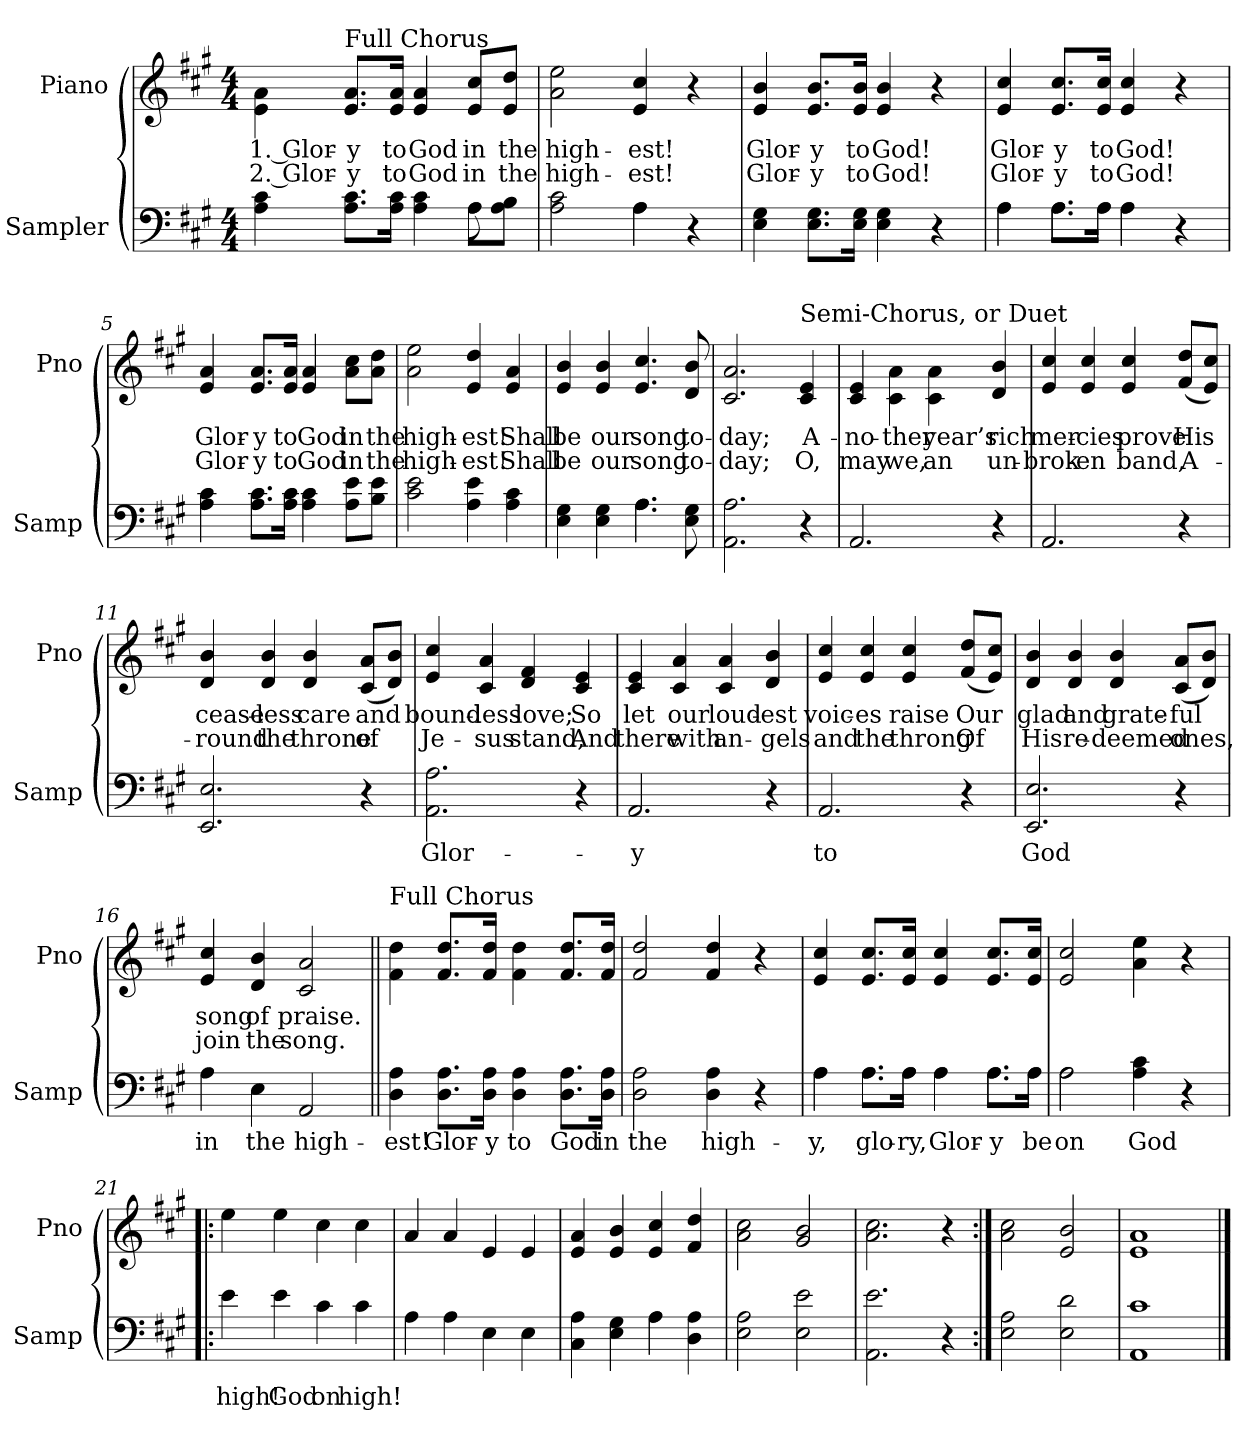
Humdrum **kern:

**kern	**text	**kern	**text	**text
*part2	*part2	*part1	*part1	*part1
*staff2	*staff2	*staff1	*staff1	*staff1
*I"Sampler	*	*I"Piano	*	*
*I'Samp	*	*I'Pno	*	*
*clefF4	*	*clefG2	*	*
*k[f#c#g#]	*	*k[f#c#g#]	*	*
*A:	*	*A:	*	*
*M4/4	*	*M4/4	*	*
=1	=1	=1	=1	=1
*^	*	*	*	*
4A 4c#	2.ryy	.	4e\ 4a\	1. Glor-	2. Glor-
!	!	!	!LO:TX:t=Full Chorus	!	!
8.A\ 8.c#\L	.	.	8.e/ 8.a/L	-y	-y
16A\ 16c#\Jk	.	.	16e/ 16a/Jk	to	to
4A 4c#	.	.	4e 4a	God	God
8A\L	8A	.	8e/ 8cc#/L	in	in
8A\ 8B\J	8ryy	.	8e/ 8dd/J	the	the
=2	=2	=2	=2	=2	=2
2A 2c#	2ryy	.	2a 2ee	high-	high-
4A\	4A	.	4e 4cc#	-est!	-est!
4r	4ryy	.	4r	.	.
*v	*v	*	*	*	*
=3	=3	=3	=3	=3
4E 4G#	.	4e 4b	Glor-	Glor-
8.E\ 8.G#\L	.	8.e/ 8.b/L	-y	-y
16E\ 16G#\Jk	.	16e/ 16b/Jk	to	to
4E 4G#	.	4e 4b	God!	God!
4r	.	4r	.	.
=4	=4	=4	=4	=4
*^	*	*	*	*
4A\	4A	.	4e 4cc#	Glor-	Glor-
8.A\L	8.A\L	.	8.e/ 8.cc#/L	-y	-y
16A\Jk	16A\Jk	.	16e/ 16cc#/Jk	to	to
4A\	4A	.	4e 4cc#	God!	God!
4r	4ryy	.	4r	.	.
*v	*v	*	*	*	*
=5	=5	=5	=5	=5
4A 4c#	.	4e 4a	Glor-	Glor-
8.A\ 8.c#\L	.	8.e/ 8.a/L	-y	-y
16A\ 16c#\Jk	.	16e/ 16a/Jk	to	to
4A 4c#	.	4e 4a	God	God
8A\ 8e\L	.	8a\ 8cc#\L	in	in
8B\ 8e\J	.	8a\ 8dd\J	the	the
=6	=6	=6	=6	=6
2c# 2e	.	2a 2ee	high-	high-
4A 4e	.	4e 4dd	-est!	-est!
4A 4c#	.	4e 4a	Shall	Shall
=7	=7	=7	=7	=7
*^	*	*	*	*
4E 4G#	2ryy	.	4e 4b	be	be
4E 4G#	.	.	4e 4b	our	our
4.A\	4.A	.	4.e 4.cc#	song	song
8E 8G#	8ryy	.	8d 8b	to-	to-
*v	*v	*	*	*	*
=8	=8	=8	=8	=8
2.AA 2.A	.	2.c# 2.a	-day;	-day;
!	!	!LO:TX:t=Semi-Chorus, or Duet	!	!
4r	.	4c# 4e	A-	O,
=9	=9	=9	=9	=9
2.AA	.	4c# 4e	-no-	may
.	.	4c#\ 4a\	-ther	we,
.	.	4c#\ 4a\	year’s	an
4r	.	4d 4b	rich	un-
=10	=10	=10	=10	=10
2.AA	.	4e 4cc#	mer-	-brok-
.	.	4e 4cc#	-cies	-en
.	.	4e 4cc#	prove	band,
4r	.	(8f#/ 8dd/L	His	A-
.	.	8e/ 8cc#/J)	.	.
=11	=11	=11	=11	=11
2.EE 2.E	.	4d 4b	cease-	-round
.	.	4d 4b	-less	the
.	.	4d 4b	care	throne
4r	.	(8c#/ 8a/L	and	of
.	.	8d/ 8b/J)	.	.
=12	=12	=12	=12	=12
2.AA 2.A	Glor-	4e 4cc#	bound-	Je-
.	.	4c# 4a	-less	-sus
.	.	4d 4f#	love;	stand,
4r	.	4c# 4e	So	And
=13	=13	=13	=13	=13
2.AA	-y	4c# 4e	let	there
.	.	4c# 4a	our	with
.	.	4c# 4a	loud-	an-
4r	.	4d 4b	-est	-gels
=14	=14	=14	=14	=14
2.AA	to	4e 4cc#	voic-	and
.	.	4e 4cc#	-es	the
.	.	4e 4cc#	raise	throng
4r	.	(8f#/ 8dd/L	Our	Of
.	.	8e/ 8cc#/J)	.	.
=15	=15	=15	=15	=15
2.EE 2.E	God	4d 4b	glad	His
.	.	4d 4b	and	re-
.	.	4d 4b	grate-	-deemed
4r	.	(8c#/ 8a/L	-ful	ones,
.	.	8d/ 8b/J)	.	.
=16	=16	=16	=16	=16
4A	in	4e 4cc#	song	join
4E	the	4d 4b	of	the
2AA	high-	2c# 2a	praise.	song.
=17||	=17||	=17||	=17||	=17||
!	!	!LO:TX:t=Full Chorus	!	!
4D 4A	-est!	4f#\ 4dd\	.	.
8.D\ 8.A\L	Glor-	8.f#/ 8.dd/L	.	.
16D\ 16A\Jk	-y	16f#/ 16dd/Jk	.	.
4D 4A	to	4f#\ 4dd\	.	.
8.D\ 8.A\L	God	8.f#/ 8.dd/L	.	.
16D\ 16A\Jk	in	16f#/ 16dd/Jk	.	.
=18	=18	=18	=18	=18
2D 2A	the	2f# 2dd	.	.
4D 4A	high-	4f# 4dd	.	.
4r	.	4r	.	.
=19	=19	=19	=19	=19
*^	*	*	*	*
4A\	4A	-y,	4e 4cc#	.	.
8.A\L	8.A\L	glo-	8.e/ 8.cc#/L	.	.
16A\Jk	16A\Jk	-ry,	16e/ 16cc#/Jk	.	.
4A\	4A	Glor-	4e 4cc#	.	.
8.A\L	8.A\L	-y	8.e/ 8.cc#/L	.	.
16A\Jk	16A\Jk	be	16e/ 16cc#/Jk	.	.
=20	=20	=20	=20	=20	=20
2A\	2A	on	2e 2cc#	.	.
4A 4c#	2ryy	God	4a 4ee	.	.
4r	.	.	4r	.	.
*v	*v	*	*	*	*
=21!|:	=21!|:	=21!|:	=21!|:	=21!|:
4e	high!	4ee	.	.
4e	God	4ee	.	.
4c#	on	4cc#	.	.
4c#	high!	4cc#	.	.
=22	=22	=22	=22	=22
4A	.	4a	.	.
4A	.	4a	.	.
4E	.	4e	.	.
4E	.	4e	.	.
=23	=23	=23	=23	=23
*^	*	*	*	*
4C# 4A	2ryy	.	4e 4a	.	.
4E 4G#	.	.	4e 4b	.	.
4A\	4A	.	4e 4cc#	.	.
4D 4A	4ryy	.	4f# 4dd	.	.
*v	*v	*	*	*	*
=24	=24	=24	=24	=24
2E 2A	.	2a 2cc#	.	.
2E 2e	.	2g# 2b	.	.
=25	=25	=25	=25	=25
2.AA 2.e	.	2.a 2.cc#	.	.
4r	.	4r	.	.
=26:|!	=26:|!	=26:|!	=26:|!	=26:|!
2E 2A	.	2a 2cc#	.	.
2E 2d	.	2e 2b	.	.
=27	=27	=27	=27	=27
1AA 1c#	.	1e 1a	.	.
==	==	==	==	==
*-	*-	*-	*-	*-
